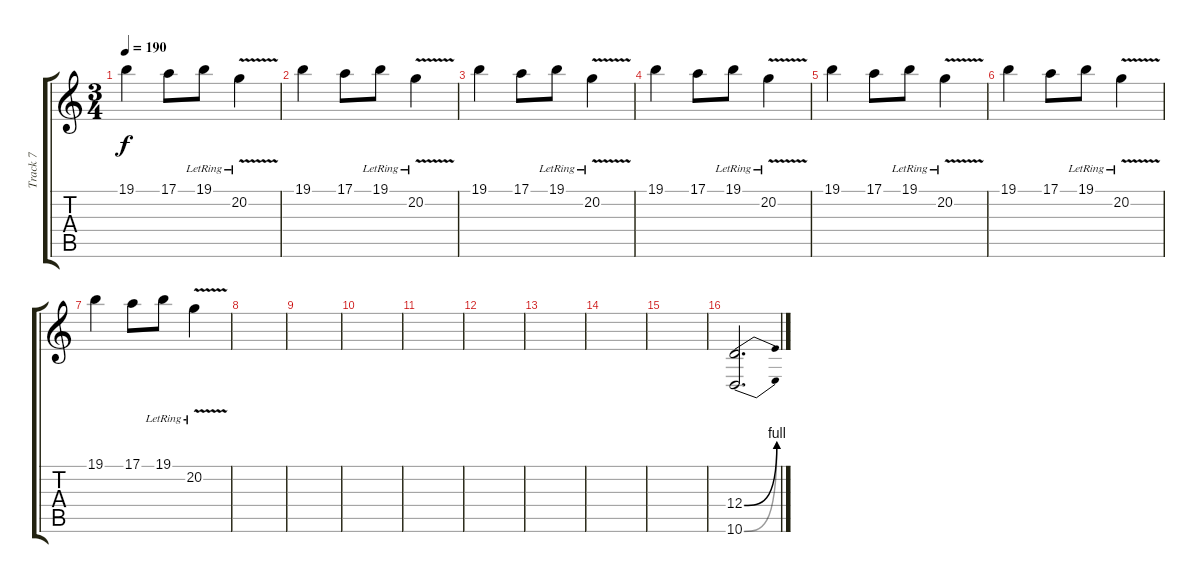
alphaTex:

\track ("Track 7" "Track 7") {instrument stringensemble1}
\staff {score tabs}
\tuning (E4 B3 G3 D3 A2 E2) {hide}
\ts (3 4)
\tempo 190
\clef g2
\ks c
19.1.4{dy f} 17.1.8 19.1{lr}.8 20.2{v lr}.4 |
19.1.4 17.1.8 19.1{lr}.8 20.2{v lr}.4 |
19.1.4 17.1.8 19.1{lr}.8 20.2{v lr}.4 |
19.1.4 17.1.8 19.1{lr}.8 20.2{v lr}.4 |
19.1.4 17.1.8 19.1{lr}.8 20.2{v lr}.4 |
19.1.4 17.1.8 19.1{lr}.8 20.2{v lr}.4 |
19.1.4 17.1.8 19.1{lr}.8 20.2{v lr}.4 |
|
|
|
|
|
|
|
|
(12.4{be (bend 0 0 60 4)} 10.6{be (bend 0 0 60 4)}).2{d}
